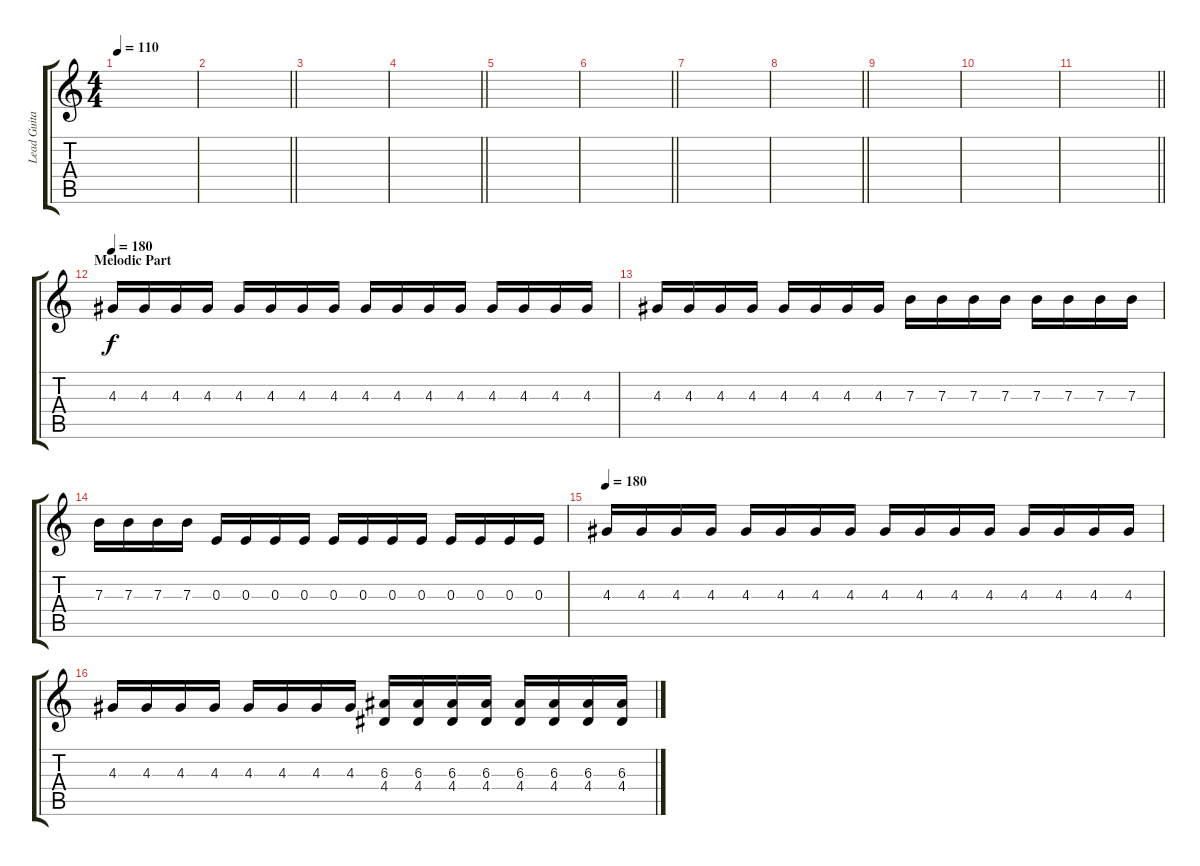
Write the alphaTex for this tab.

\track ("Lead Guitar I" "Lead Guita") {instrument distortionguitar}
\staff {score tabs}
\tuning (Db4 Ab3 E3 B2 Gb2 B1) {hide}
\ts (4 4)
\tempo 110
\clef g2
\ks c
|
\barLineRight lightlight
|
|
\barLineRight lightlight
|
|
\barLineRight lightlight
|
|
\barLineRight lightlight
|
|
|
\barLineRight lightlight
|
\section ("" "Melodic Part")
\tempo 180
4.3.16{dy f balance 7} 4.3.16 4.3.16 4.3.16 4.3.16 4.3.16 4.3.16 4.3.16 4.3.16 4.3.16 4.3.16 4.3.16 4.3.16 4.3.16 4.3.16 4.3.16 |
4.3.16 4.3.16 4.3.16 4.3.16 4.3.16 4.3.16 4.3.16 4.3.16 7.3.16 7.3.16 7.3.16 7.3.16 7.3.16 7.3.16 7.3.16 7.3.16 |
7.3.16 7.3.16 7.3.16 7.3.16 0.3.16 0.3.16 0.3.16 0.3.16 0.3.16 0.3.16 0.3.16 0.3.16 0.3.16 0.3.16 0.3.16 0.3.16 |
\tempo 180
4.3.16 4.3.16 4.3.16 4.3.16 4.3.16 4.3.16 4.3.16 4.3.16 4.3.16 4.3.16 4.3.16 4.3.16 4.3.16 4.3.16 4.3.16 4.3.16 |
4.3.16 4.3.16 4.3.16 4.3.16 4.3.16 4.3.16 4.3.16 4.3.16 (6.3 4.4).16 (6.3 4.4).16 (6.3 4.4).16 (6.3 4.4).16 (6.3 4.4).16 (6.3 4.4).16 (6.3 4.4).16 (6.3 4.4).16
